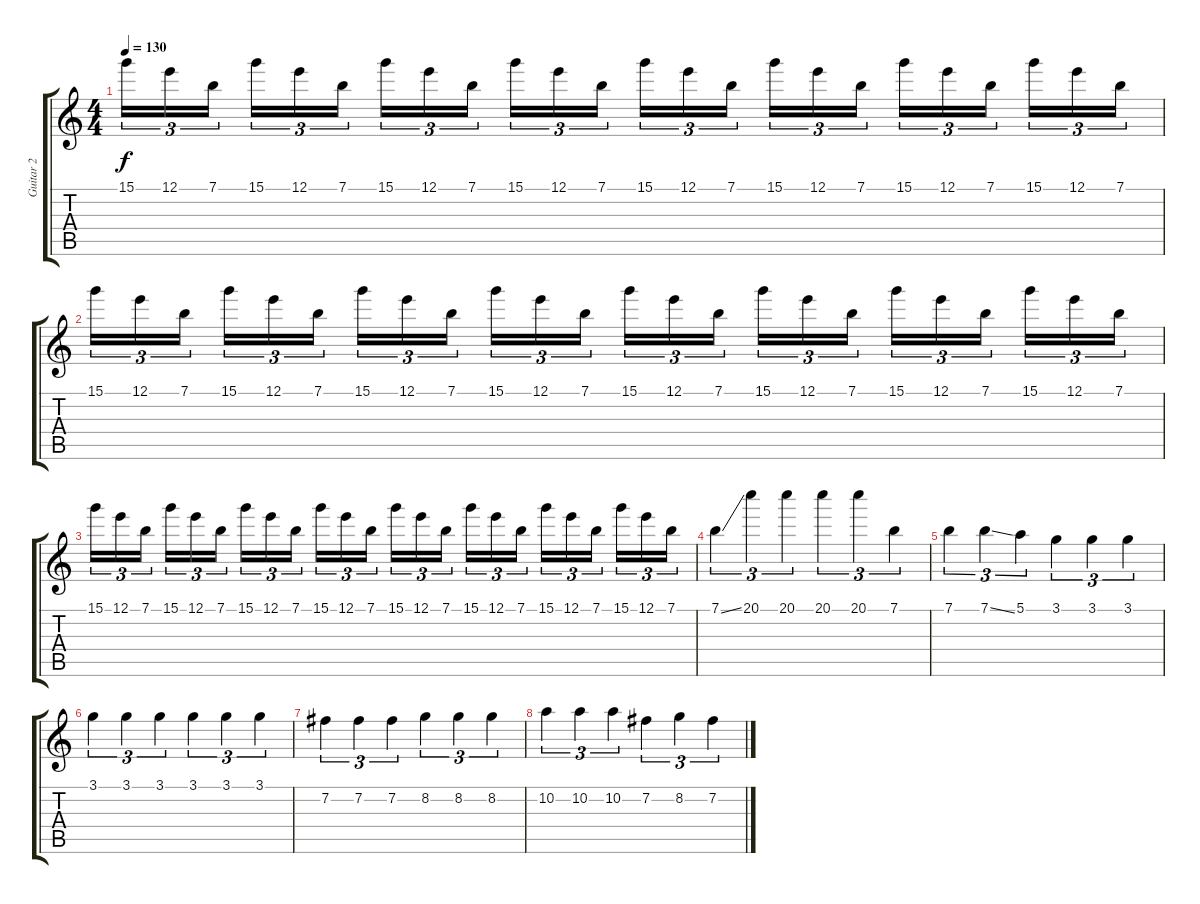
\track ("Guitar 2" "Guitar 2") {instrument overdrivenguitar}
\staff {score tabs}
\tuning (E4 B3 G3 D3 A2 D2) {hide}
\ts (4 4)
\tempo 130
\clef g2
\ks c
15.1.16{tu (3 2) dy f} 12.1.16{tu (3 2)} 7.1.16{tu (3 2)} 15.1.16{tu (3 2)} 12.1.16{tu (3 2)} 7.1.16{tu (3 2)} 15.1.16{tu (3 2)} 12.1.16{tu (3 2)} 7.1.16{tu (3 2)} 15.1.16{tu (3 2)} 12.1.16{tu (3 2)} 7.1.16{tu (3 2)} 15.1.16{tu (3 2)} 12.1.16{tu (3 2)} 7.1.16{tu (3 2)} 15.1.16{tu (3 2)} 12.1.16{tu (3 2)} 7.1.16{tu (3 2)} 15.1.16{tu (3 2)} 12.1.16{tu (3 2)} 7.1.16{tu (3 2)} 15.1.16{tu (3 2)} 12.1.16{tu (3 2)} 7.1.16{tu (3 2)} |
15.1.16{tu (3 2)} 12.1.16{tu (3 2)} 7.1.16{tu (3 2)} 15.1.16{tu (3 2)} 12.1.16{tu (3 2)} 7.1.16{tu (3 2)} 15.1.16{tu (3 2)} 12.1.16{tu (3 2)} 7.1.16{tu (3 2)} 15.1.16{tu (3 2)} 12.1.16{tu (3 2)} 7.1.16{tu (3 2)} 15.1.16{tu (3 2)} 12.1.16{tu (3 2)} 7.1.16{tu (3 2)} 15.1.16{tu (3 2)} 12.1.16{tu (3 2)} 7.1.16{tu (3 2)} 15.1.16{tu (3 2)} 12.1.16{tu (3 2)} 7.1.16{tu (3 2)} 15.1.16{tu (3 2)} 12.1.16{tu (3 2)} 7.1.16{tu (3 2)} |
15.1.16{tu (3 2)} 12.1.16{tu (3 2)} 7.1.16{tu (3 2)} 15.1.16{tu (3 2)} 12.1.16{tu (3 2)} 7.1.16{tu (3 2)} 15.1.16{tu (3 2)} 12.1.16{tu (3 2)} 7.1.16{tu (3 2)} 15.1.16{tu (3 2)} 12.1.16{tu (3 2)} 7.1.16{tu (3 2)} 15.1.16{tu (3 2)} 12.1.16{tu (3 2)} 7.1.16{tu (3 2)} 15.1.16{tu (3 2)} 12.1.16{tu (3 2)} 7.1.16{tu (3 2)} 15.1.16{tu (3 2)} 12.1.16{tu (3 2)} 7.1.16{tu (3 2)} 15.1.16{tu (3 2)} 12.1.16{tu (3 2)} 7.1.16{tu (3 2)} |
7.1{ss}.4{tu (3 2)} 20.1.4{tu (3 2)} 20.1.4{tu (3 2)} 20.1.4{tu (3 2)} 20.1.4{tu (3 2)} 7.1.4{tu (3 2)} |
7.1.4{tu (3 2)} 7.1{ss}.4{tu (3 2)} 5.1.4{tu (3 2)} 3.1.4{tu (3 2)} 3.1.4{tu (3 2)} 3.1.4{tu (3 2)} |
3.1.4{tu (3 2)} 3.1.4{tu (3 2)} 3.1.4{tu (3 2)} 3.1.4{tu (3 2)} 3.1.4{tu (3 2)} 3.1.4{tu (3 2)} |
7.2.4{tu (3 2)} 7.2.4{tu (3 2)} 7.2.4{tu (3 2)} 8.2.4{tu (3 2)} 8.2.4{tu (3 2)} 8.2.4{tu (3 2)} |
10.2.4{tu (3 2)} 10.2.4{tu (3 2)} 10.2.4{tu (3 2)} 7.2.4{tu (3 2)} 8.2.4{tu (3 2)} 7.2.4{tu (3 2)}
